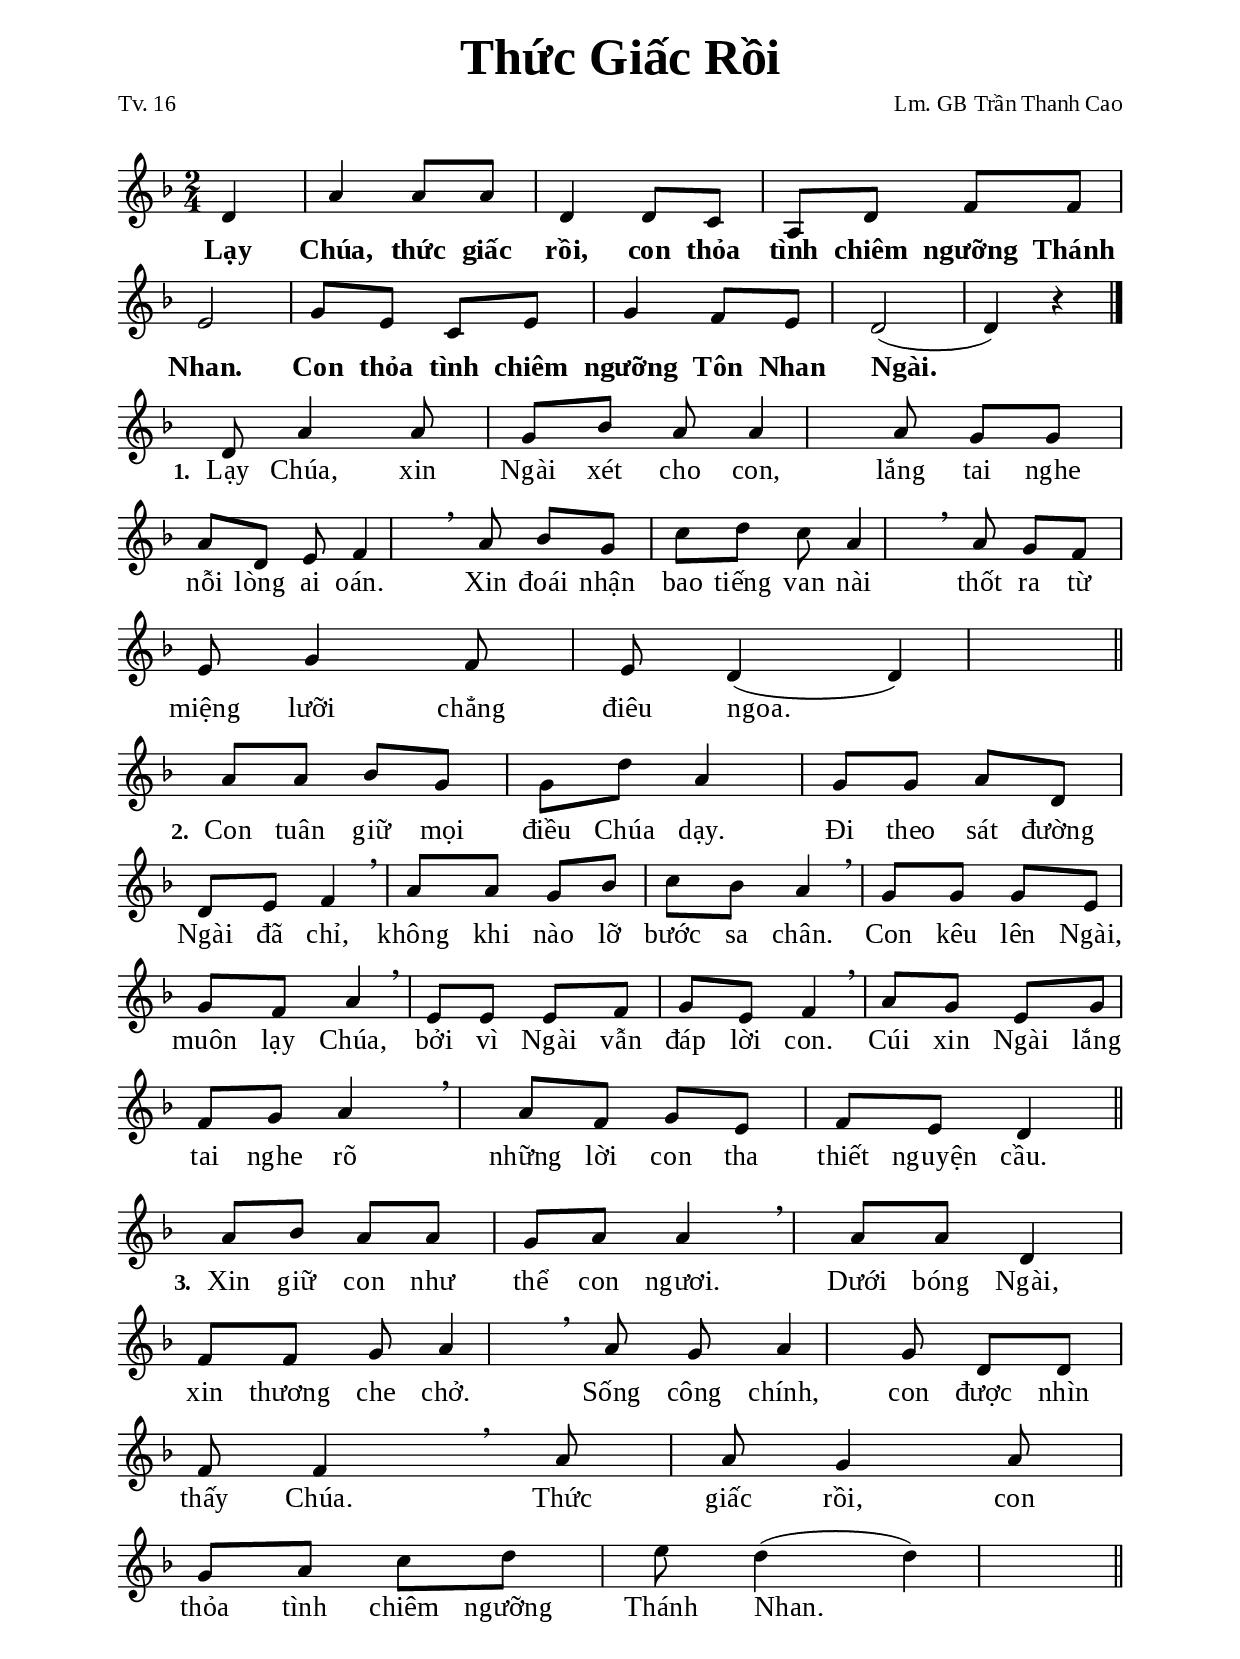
% Cài đặt chung
\version "2.22.1"
\include "english.ly"

\header {
  title = \markup { \fontsize #3 "Thức Giấc Rồi" }
  poet = "Tv. 16"
  composer = "Lm. GB Trần Thanh Cao"
  arranger = " "
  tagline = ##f
}

% Nhạc điệp khúc
nhacDiepKhuc= \relative c' {
  \partial 4 d4 |
  a' a8 a |
  d,4 d8 c |
  a d f f |
  e2 |
  g8 e c e |
  g4 f8 e |
  d2 ( |
  d4) r \bar "|."
}

% Nhạc phiên khúc
nhacPhienKhucMot = \relative c' {
  d8 a'4 a8 g bf a a4
  a8 g g a d, e f4 \breathe
  a8 bf g c d c a4 \breathe
  a8 g f e g4
  f8 e d4 (d) \bar "||"
  
}

nhacPhienKhucHai = \relative c'' {
  a8 a bf g g d' a4
  g8 g a d, d e f4 \breathe
  a8 a g bf c bf a4 \breathe
  g8 g g e g f a4 \breathe
  e8 e e f g e f4 \breathe
  a8 g e g f g a4 \breathe
  a8 f g e f e d4 \bar "||"
}

nhacPhienKhucBa = \relative c'' {
  a8 bf a a g a a4 \breathe
  a8 a d,4 f8 f g a4 \breathe
  a8 g a4 g8 d d f f4 \breathe
  a8 a g4 a8 g a c d e d4 (d) \bar "||"
}

% Lời điệp khúc
loiDiepKhuc = \lyricmode {
  Lạy Chúa, thức giấc rồi,
  con thỏa tình chiêm ngưỡng Thánh Nhan.
  Con thỏa tình chiêm ngưỡng Tôn Nhan Ngài.
}

% Lời phiên khúc
loiPhienKhucMot = \lyricmode {
  \set stanza = "1. "
  Lạy Chúa, xin Ngài xét cho con,
  lắng tai nghe nỗi lòng ai oán.
  Xin đoái nhận bao tiếng van nài
  thốt ra từ miệng lưỡi chẳng điêu ngoa.
}

loiPhienKhucHai = \lyricmode {
  \set stanza = "2. "
  Con tuân giữ mọi điều Chúa dạy.
  Đi theo sát đường Ngài đã chỉ,
  không khi nào lỡ bước sa chân.
  Con kêu lên Ngài,
  muôn lạy Chúa, bởi vì Ngài vẫn đáp lời con.
  Cúi xin Ngài lắng tai nghe rõ
  những lời con tha thiết nguyện cầu.
}

loiPhienKhucBa = \lyricmode {
  \set stanza = "3. "
  Xin giữ con như thể con ngươi.
  Dưới bóng Ngài, xin thương che chở.
  Sống công chính, con được nhìn thấy Chúa.
  Thức giấc rồi, con thỏa tình chiêm ngưỡng Thánh Nhan.
}


% Dàn trang
\paper {
  #(set-paper-size "a4")
  top-margin = 15\mm
  bottom-margin = 10\mm
  left-margin = 20\mm
  right-margin = 20\mm
  indent = #0
  #(define fonts
    (make-pango-font-tree
      "Liberation Serif"
      "Liberation Serif"
      "Liberation Serif"
      (/ 20 20)))
  page-count = #1
}

% Thiết lập tông và nhịp
TongNhip = { \key f \major \time 2/4 }

\score {
  \new ChoirStaff <<
    \new Staff = diepKhuc \with {
        \consists "Merge_rests_engraver"
        %\magnifyStaff #(magstep +1)
      }
      <<
      \new Voice = beSop {
        \key f \major \time 2/4 \nhacDiepKhuc
      }
    >>
    \new Lyrics \lyricsto beSop \loiDiepKhuc
  >>
  \layout {
    \override Lyrics.LyricText.font-series = #'bold
    \override Lyrics.LyricText.font-size = #+2
    \override Lyrics.LyricSpace.minimum-distance = #1.5
    \override Score.BarNumber.break-visibility = ##(#f #f #f)
    \override Score.SpacingSpanner.uniform-stretching = ##t
  }
}

\score {
  \new ChoirStaff <<
    \new Staff = phienKhuc \with {
        %\magnifyStaff #(magstep +1)
      }
      <<
      \new Voice = beSop {
        \key f \major \time 2/4 \nhacPhienKhucMot
      }
    >>
    \new Lyrics \lyricsto beSop \loiPhienKhucMot
  >>
  \layout {
    \override Staff.TimeSignature.transparent = ##t
    \override Lyrics.LyricText.font-size = #+2
    \override Lyrics.LyricSpace.minimum-distance = #1.05
    \override Score.BarNumber.break-visibility = ##(#f #f #f)
    \override Score.SpacingSpanner.uniform-stretching = ##t
    \set Score.barAlways = ##t
    \set Score.defaultBarType = ""
  } 
}

\score {
  \new ChoirStaff <<
    \new Staff = phienKhuc \with {
        %\magnifyStaff #(magstep +1)
      }
      <<
      \new Voice = beSop {
        \key f \major \time 2/4 \nhacPhienKhucHai
      }
    >>
    \new Lyrics \lyricsto beSop \loiPhienKhucHai
  >>
  \layout {
    \override Staff.TimeSignature.transparent = ##t
    \override Lyrics.LyricText.font-size = #+2
    \override Lyrics.LyricSpace.minimum-distance = #2.2
    \override Score.BarNumber.break-visibility = ##(#f #f #f)
    \override Score.SpacingSpanner.uniform-stretching = ##t
    \set Score.barAlways = ##t
    \set Score.defaultBarType = ""
  } 
}

\score {
  \new ChoirStaff <<
    \new Staff = phienKhuc \with {
        %\magnifyStaff #(magstep +1)
      }
      <<
      \new Voice = beSop {
        \key f \major \time 2/4 \nhacPhienKhucBa
      }
    >>
    \new Lyrics \lyricsto beSop \loiPhienKhucBa
  >>
  \layout {
    \override Staff.TimeSignature.transparent = ##t
    \override Lyrics.LyricText.font-size = #+2
    \override Lyrics.LyricSpace.minimum-distance = #2.4
    \override Score.BarNumber.break-visibility = ##(#f #f #f)
    \override Score.SpacingSpanner.uniform-stretching = ##t
    \set Score.barAlways = ##t
    \set Score.defaultBarType = ""
  } 
}
